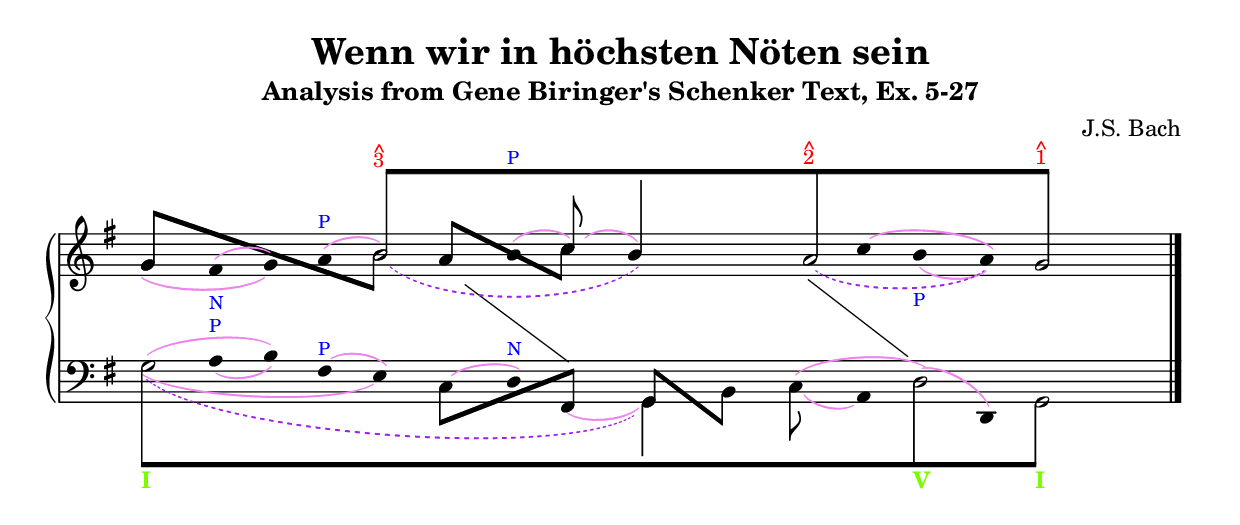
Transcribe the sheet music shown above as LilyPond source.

% -*-coding: utf-8 -*-

\header{
  composer = "J.S. Bach"
  title = "Wenn wir in höchsten Nöten sein"
  subtitle = "Analysis from Gene Biringer's Schenker Text, Ex. 5-27"
% "BWV641"
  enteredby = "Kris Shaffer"
}

% See http://kris.shaffermusic.com/tech.html. for more information

% 'Add color...' sections are not the original author's, but added
% afterwards specifically for illustration in LilyPond's Documentation.

I = \once \override NoteColumn #'ignore-collision = ##t

\version "2.14.0"

staffPiano = \new PianoStaff {
  \set Score.timing = ##f
  \set PianoStaff.followVoice = ##t
  <<
    \new Staff = "RH" { % Right hand
      \clef treble
      \key g \major
      \relative c'' {
	\override Staff.NoteCollision
	#'merge-differently-headed = ##t
	<<
	  {
	    \override Beam #'positions = #'(8 . 8)
	    \override NoteHead #'transparent = ##t
	    \override NoteHead #'duration-log = #1
	    s1 b8[^\markup {
	      \override #'(baseline-skip . 0.5)
              % Add color to markup in top staff
              \column { \with-color #red \small { ^ 3 } }
	    }
	    s4. s1 a8^\markup {
	      \override #'(baseline-skip . 0.5)
              % Add color to markup in top staff
              \column { \with-color #red \small { ^ 2 } }
	    }
	    s4. s2 g8]^\markup {
              % Add color to markup in top staff
	      \override #'(baseline-skip . 0.5)
	      \column { \with-color #red \small { ^ 1 } }
	    }
	    s4.
	    \revert Beam #'positions
	    \revert NoteHead #'transparent
	    \revert NoteHead #'duration-log
	  }
	\\
	  {
            % Add color to both Dashed Slurs in top staff
            \override Slur #'color = #(x11-color "purple")
	    \override Stem #'transparent = ##t
	    s1
	    \once \override Slur #'height-limit = #6
	    \once \override Slur #'extra-offset = #'(1.25 . 0)
	    \slurDashed
	    \I b2_( s2
	    \once \override NoteHead #'transparent = ##t
	    b4) s
	    \once \override Slur #'height-limit = #3.25
	    \once \override Slur #'extra-offset = #'(.75 . 0)
	    a2_( s4
	    \once \override NoteHead #'transparent = ##t
	    a4) g2
	    \revert Stem #'transparent
	  }
	\\
	  \override Staff.NoteCollision
	  #'merge-differently-headed = ##t
	  {
	    \override Beam #'positions = #'(4 . -3.25)
	    \stemUp
	    g8[ s s4 s2
	    \stemDown
	    \once \override NoteHead #'transparent = ##t
	    \I b8] s8
	    \override Beam #'positions = #'(3 . -2.25)
	    \stemUp
	    a8[ s s4
	    \stemDown
	    c8] s s2 s s
	  }
	\\
	  {
            % Add color to all remaining Slurs in top staff
            \override Slur #'color = #(x11-color "violet")
            \override PhrasingSlur #'color = #(x11-color "violet")
	    \override Stem #'transparent = ##t
	    \override Stem #'length = #0
            % Add color to text markups in top staff
	    g4_\( fis^(_\markup { \with-color #blue \tiny N } g)\)
	    a^(^\markup { \with-color #blue \tiny P } b2)
	    b4^(^\markup { \with-color #blue \tiny P }
	    \stemUp
	    \revert Stem #'transparent
	    \override Stem #'length = #10
	    c8)^( s
	    \override Stem #'length = #14
	    b4) s s
	    \override Stem #'length = #0
	    \override Stem #'transparent = ##t
	    \once \override Slur #'extra-offset = #'(0 . 0.35)
            % Add color to remaining text markup in top staff
	    c4^\( b_(_\markup { \with-color #blue \tiny P } a)\) s2
	    \revert Stem #'length
	  }
	\\
	  {
	    \override Stem #'transparent = ##t
	    \override NoteHead #'transparent = ##t
	    \override Stem #'length = #0
	    s1 s4 e4 s
	    \change Staff = "LH"
	    fis,4 s2
	    \revert Stem #'transparent
	    \revert NoteHead #'transparent
	    \revert Stem #'length
	  }
	\\
	  {
	    \override Stem #'transparent = ##t
	    \override NoteHead #'transparent = ##t
	    \override Stem #'length = #0
	    s1 s s2
	    fis'4 s
	    \change Staff = "LH"
	    g,4 s s2
	    \revert Stem #'transparent
	    \revert NoteHead #'transparent
	    \revert Stem #'length
	  }
	>>
	\bar "|."
      }
    }

    \new Staff = "LH" { % Left hand
      \clef bass
      \key g \major
      \relative c' {
	\override Staff.NoteCollision
	#'merge-differently-headed = ##t
	<<
	  {
	    \override Beam #'positions = #'(-8 . -8)
	    \override NoteHead #'transparent = ##t
	    \stemDown
            % Add color to long beam text markups in bottom staff
	    \I g8[_\markup { \with-color #(x11-color 'LawnGreen) \bold I }
            s4. s1 s s2
	    \I d8_\markup { \with-color #(x11-color 'LawnGreen) \bold V }
            s4.
	    \I g,8]_\markup { \with-color #(x11-color 'LawnGreen) \bold I }
            s4.
	    \revert Beam #'positions
	    \revert NoteHead #'transparent
	  }
	\\
	  {
	    \override Stem #'transparent = ##t
	    \stemDown
	    \override TextScript #'extra-offset = #'(-11.75 . -12.25)
	    \I g'2 s1 s s2 \I d2 g,2
	    \revert Stem #'transparent
	  }
	\\
	  {
            % Add color to all single-note Slurs in bottom staff
            \override Slur #'color = #(x11-color "violet")
	    \override Stem #'transparent = ##t
	    \once \override NoteHead #'transparent = ##t
	    \override Stem #'length = #0
	    g'4
	    \once \override TextScript #'padding = #0.25
            % Add color to text markups in bottom staff
	    a4_(^\markup { \with-color #blue \tiny P } b)
	    fis4^(^\markup { \with-color #blue \tiny P } e)
	    \once \override NoteHead #'transparent = ##t
	    \once \override Slur #'height-limit = #1.5
            % Add color to remaining text markup in bottom staff
	    c4^( d)^\markup { \with-color #blue \tiny N }
	    \once \override NoteHead #'transparent = ##t
	    \once \override Slur #'extra-offset = #'(0 . 0.5)
	    \I fis,4_(
	    \revert Stem #'transparent
	    \override Stem #'length = #10
	    \stemDown
	    g4) s
	    \once \override Slur #'extra-offset = #'(0 . 0.25)
	    \I c8_( s
	    \override Stem #'transparent = ##t
	    \revert Stem #'length
	    a4)
	    \once \override NoteHead #'transparent = ##t
	    \I d4^( d,4) s2
	  }
	\\
	  {
            % Add color to all two-note Slurs in bottom staff
            \override Slur #'color = #(x11-color "violet")
	    \override Stem #'transparent = ##t
	    \override NoteHead #'transparent = ##t
	    \I g'4^( s b) s2
	    \revert Stem #'transparent
	    \revert NoteHead #'transparent
	    \override Beam #'positions = #'(-4 . 1)
	    \stemDown
	    c,8[ s s4
	    \stemUp
	    fis,8] s
	    \override Beam #'positions = #'(1 . -4)
	    g8[ s
	    \stemDown
	    b8] s
	    \revert Beam #'positions
	    \override Stem #'transparent = ##t
	    \override NoteHead #'transparent = ##t
	    c4^( s d4) s s2
	  }
	\\
	  {
            % Add color to four-note Slur in bottom staff
            \override Slur #'color = #(x11-color "violet")
	    \override Stem #'transparent = ##t
	    \override NoteHead #'transparent = ##t
	    \override Stem #'length = #0
	    \stemDown
	    \once \override Slur #'height-limit = #3
	    \once \override Slur #'extra-offset = #'(0 . 0.25)
	    \I g4_( s2. e4) s2. s2 s1 s2
	    \revert Stem #'transparent
	    \revert NoteHead #'transparent
	  }
	\\
	  {
            % Add color to dashed Slur in bottom staff
            \override Slur #'color = #(x11-color "purple")
	    \override Stem #'transparent = ##t
	    \override NoteHead #'transparent = ##t
	    \slurDashed
	    \once \override Slur #'height-limit = #6.0
	    \once \override Slur #'extra-offset = #'(0.5 . -0.25)
	    \override Stem #'length = #0
	    g4_( s2. s1 g,4) s s1 s2
	    \revert Stem #'transparent
	    \revert NoteHead #'transparent
	  }
	>>
	\bar "|."
      }
    }
  >>
}

\score {
  <<
    \staffPiano
  >>
  \layout {
    indent = 0.0
    ragged-right = ##f
    \context { \Staff \remove "Time_signature_engraver" }
  }
}
